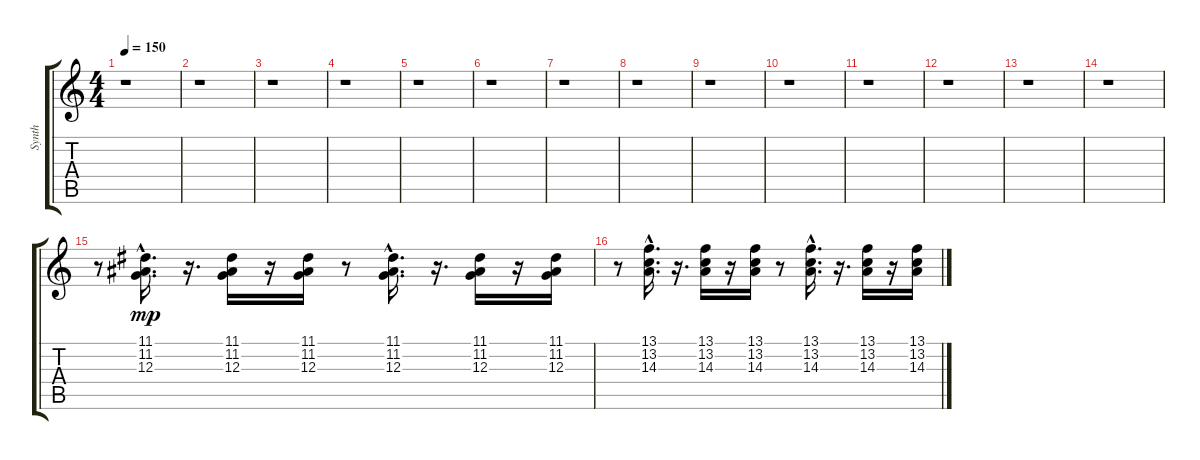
\track ("Synth" "Synth") {instrument stringensemble1}
\staff {score tabs}
\tuning (E4 B3 G3 D3 A2 E2) {hide}
\ts (4 4)
\tempo 150
\clef g2
\ks c
r.1{dy f} |
r.1 |
r.1 |
r.1 |
r.1 |
r.1 |
r.1 |
r.1 |
r.1 |
r.1 |
r.1 |
r.1 |
r.1 |
r.1 |
r.8 (11.1{hac} 11.2{hac} 12.3{hac}).16{d dy mp instrument lead2sawtooth} r.16{d} (11.1 11.2 12.3).16 r.16 (11.1 11.2 12.3).16 r.8 (11.1{hac} 11.2{hac} 12.3{hac}).16{d} r.16{d} (11.1 11.2 12.3).16 r.16 (11.1 11.2 12.3).16 |
r.8 (13.1{hac} 13.2{hac} 14.3{hac}).16{d} r.16{d} (13.1 13.2 14.3).16 r.16 (13.1 13.2 14.3).16 r.8 (13.1{hac} 13.2{hac} 14.3{hac}).16{d} r.16{d} (13.1 13.2 14.3).16 r.16 (13.1 13.2 14.3).16
